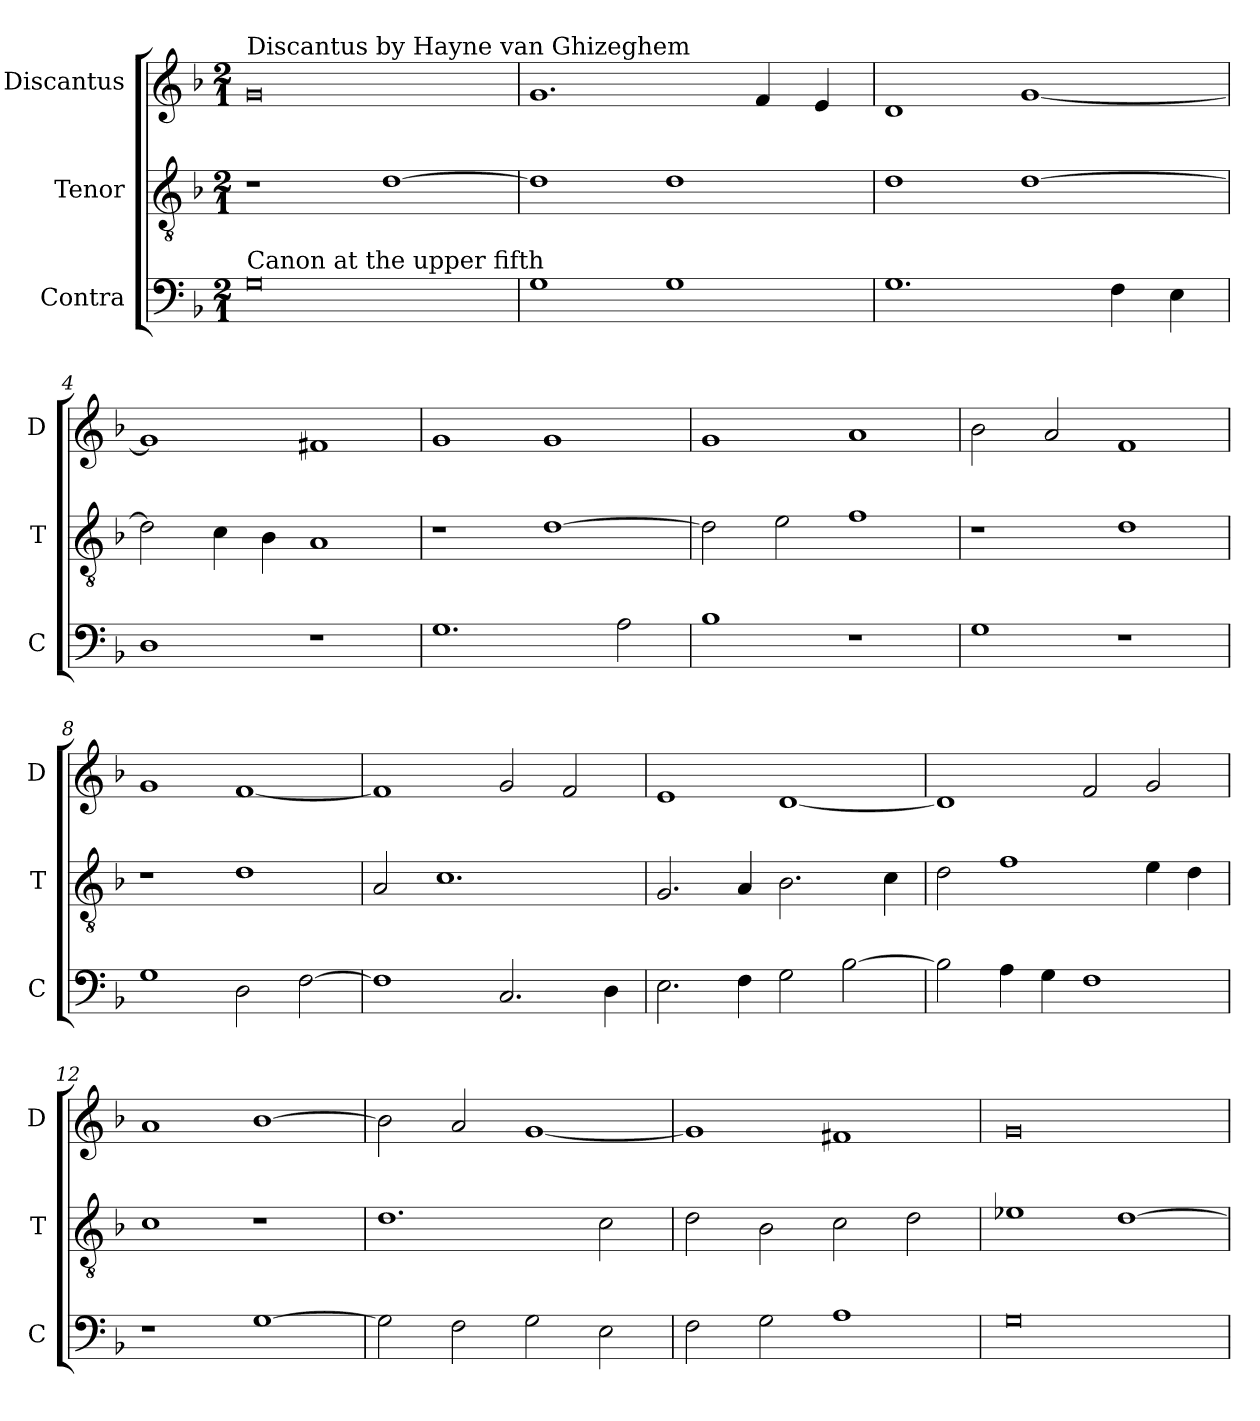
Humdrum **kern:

**kern	**kern	**kern
*part3	*part2	*part1
*staff3	*staff2	*staff1
*I"Contra	*I"Tenor	*I"Discantus
*I'C	*I'T	*I'D
*clefF4	*clefGv2	*clefG2
*k[b-]	*k[b-]	*k[b-]
*M2/1	*M2/1	*M2/1
=1	=1	=1
!	!	!LO:TX:a:t=Discantus by Hayne van Ghizeghem
!LO:TX:a:t=Canon at the upper fifth	!	!
0G	1r	0g
.	[1d	.
=2	=2	=2
1G	1d]	1.g
1G	1d	.
.	.	4f/
.	.	4e/
=3	=3	=3
1.G	1d	1d
.	[1d	[1g
4F\	.	.
4E\	.	.
=4	=4	=4
1D	2d\]	1g]
.	4c\	.
.	4B-\	.
1r	1A	1f#X
=5	=5	=5
1.G	1r	1g
.	[1d	1g
2A\	.	.
=6	=6	=6
1B-	2d\]	1g
.	2e\	.
1r	1f	1a
=7	=7	=7
1G	1r	2b-\
.	.	2a/
1r	1d	1f
=8	=8	=8
1G	1r	1g
2D\	1d	[1f
[2F\	.	.
=9	=9	=9
1F]	2A/	1f]
.	1.c	.
2.C/	.	2g/
.	.	2f/
4D\	.	.
=10	=10	=10
2.E\	2.G/	1e
4F\	4A/	.
2G\	2.B-\	[1d
[2B-\	.	.
.	4c\	.
=11	=11	=11
2B-\]	2d\	1d]
4A\	1f	.
4G\	.	.
1F	.	2f/
.	4e\	2g/
.	4d\	.
=12	=12	=12
1r	1c	1a
[1G	1r	[1b-
=13	=13	=13
2G\]	1.d	2b-\]
2F\	.	2a/
2G\	.	[1g
2E\	2c\	.
=14	=14	=14
2F\	2d\	1g]
2G\	2B-\	.
1A	2c\	1f#X
.	2d\	.
=15	=15	=15
0G	1e-X	0g
.	[1d	.
=	=	=
*-	*-	*-
